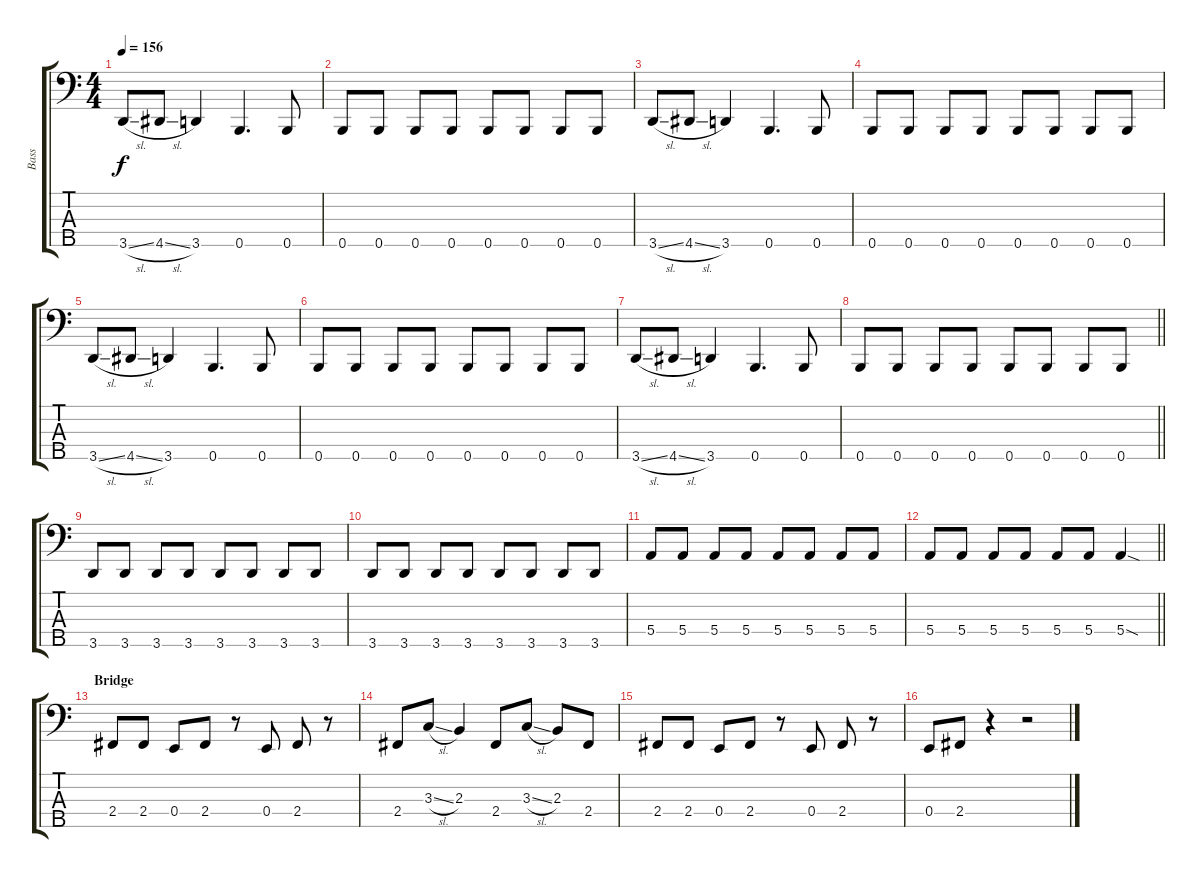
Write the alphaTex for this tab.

\track ("Bass" "Bass") {instrument electricbassfinger}
\staff {score tabs}
\tuning (G2 D2 A1 E1 B0) {hide}
\ts (4 4)
\section ("" "")
\tempo 156
\clef f4
\ks c
3.5{sl}.8{dy f} 4.5{sl}.8 3.5.4 0.5.4{d} 0.5.8 |
0.5.8 0.5.8 0.5.8 0.5.8 0.5.8 0.5.8 0.5.8 0.5.8 |
3.5{sl}.8 4.5{sl}.8 3.5.4 0.5.4{d} 0.5.8 |
0.5.8 0.5.8 0.5.8 0.5.8 0.5.8 0.5.8 0.5.8 0.5.8 |
3.5{sl}.8 4.5{sl}.8 3.5.4 0.5.4{d} 0.5.8 |
0.5.8 0.5.8 0.5.8 0.5.8 0.5.8 0.5.8 0.5.8 0.5.8 |
3.5{sl}.8 4.5{sl}.8 3.5.4 0.5.4{d} 0.5.8 |
\barLineRight lightlight
0.5.8 0.5.8 0.5.8 0.5.8 0.5.8 0.5.8 0.5.8 0.5.8 |
\section ("" "")
3.5.8 3.5.8 3.5.8 3.5.8 3.5.8 3.5.8 3.5.8 3.5.8 |
3.5.8 3.5.8 3.5.8 3.5.8 3.5.8 3.5.8 3.5.8 3.5.8 |
5.4.8 5.4.8 5.4.8 5.4.8 5.4.8 5.4.8 5.4.8 5.4.8 |
\barLineRight lightlight
5.4.8 5.4.8 5.4.8 5.4.8 5.4.8 5.4.8 5.4{sod}.4 |
\section ("" "Bridge")
2.4.8 2.4.8 0.4.8 2.4.8 r.8 0.4.8 2.4.8 r.8 |
2.4.8 3.3{sl}.8 2.3.4 2.4.8 3.3{sl}.8 2.3.8 2.4.8 |
2.4.8 2.4.8 0.4.8 2.4.8 r.8 0.4.8 2.4.8 r.8 |
0.4.8 2.4.8 r.4 r.2
